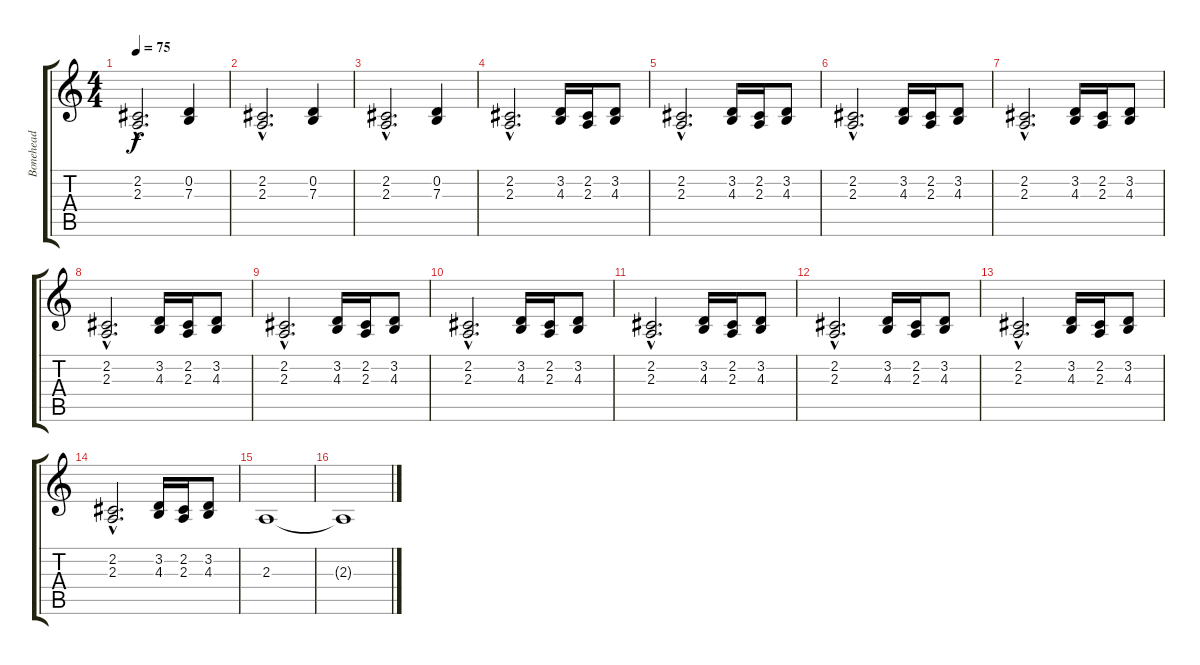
\track ("Bonehead" "Bonehead") {instrument synthbrass1}
\staff {score tabs}
\tuning (E4 B3 G3 D3 A2 E2) {hide}
\ts (4 4)
\tempo 75
\clef g2
\ks c
(2.2{hac} 2.3{hac}).2{d dy f} (0.2 7.3).4 |
(2.2{hac} 2.3{hac}).2{d} (0.2 7.3).4 |
(2.2{hac} 2.3{hac}).2{d} (0.2 7.3).4 |
(2.2{hac} 2.3{hac}).2{d} (3.2 4.3).16 (2.2 2.3).16 (3.2 4.3).8 |
(2.2{hac} 2.3{hac}).2{d} (3.2 4.3).16 (2.2 2.3).16 (3.2 4.3).8 |
(2.2{hac} 2.3{hac}).2{d} (3.2 4.3).16 (2.2 2.3).16 (3.2 4.3).8 |
(2.2{hac} 2.3{hac}).2{d} (3.2 4.3).16 (2.2 2.3).16 (3.2 4.3).8 |
(2.2{hac} 2.3{hac}).2{d} (3.2 4.3).16 (2.2 2.3).16 (3.2 4.3).8 |
(2.2{hac} 2.3{hac}).2{d} (3.2 4.3).16 (2.2 2.3).16 (3.2 4.3).8 |
(2.2{hac} 2.3{hac}).2{d} (3.2 4.3).16 (2.2 2.3).16 (3.2 4.3).8 |
(2.2{hac} 2.3{hac}).2{d} (3.2 4.3).16 (2.2 2.3).16 (3.2 4.3).8 |
(2.2{hac} 2.3{hac}).2{d} (3.2 4.3).16 (2.2 2.3).16 (3.2 4.3).8 |
(2.2{hac} 2.3{hac}).2{d} (3.2 4.3).16 (2.2 2.3).16 (3.2 4.3).8 |
(2.2{hac} 2.3{hac}).2{d} (3.2 4.3).16 (2.2 2.3).16 (3.2 4.3).8 |
2.3.1 |
2.3{t}.1
